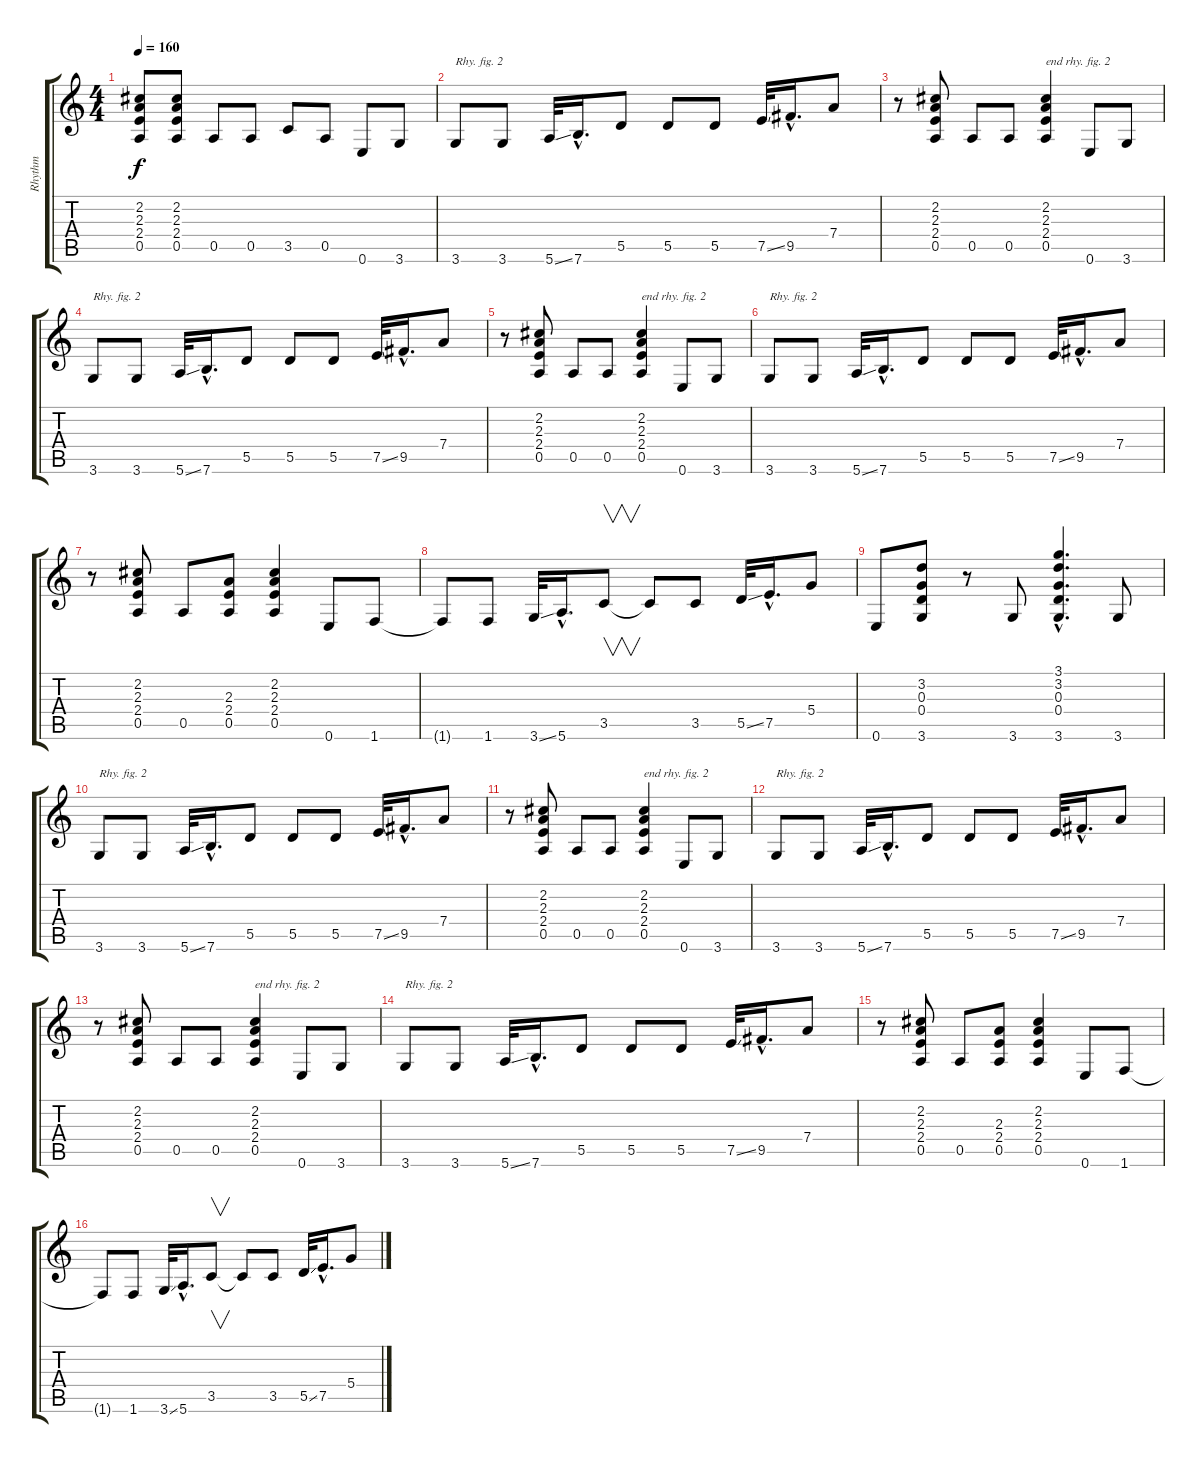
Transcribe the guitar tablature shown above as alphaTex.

\track ("Rhythm" "Rhythm") {instrument overdrivenguitar}
\staff {score tabs}
\tuning (E4 B3 G3 D3 A2 E2) {hide}
\ts (4 4)
\tempo 160
\clef g2
\ks c
(2.2{t} 2.3{t} 2.4{t} 0.5{t}).8{dy f} (2.2 2.3 2.4 0.5).8 0.5.8 0.5.8 3.5.8 0.5.8 0.6.8 3.6.8 |
3.6.8{txt "Rhy. fig. 2"} 3.6.8 5.6{ss}.32 7.6{hac}.16{d} 5.5.8 5.5.8 5.5.8 7.5{ss}.32 9.5{hac}.16{d} 7.4.8 |
r.8 (2.2 2.3 2.4 0.5).8 0.5.8 0.5.8 (2.2 2.3 2.4 0.5).4{txt "end rhy. fig. 2"} 0.6.8 3.6.8 |
3.6.8{txt "Rhy. fig. 2"} 3.6.8 5.6{ss}.32 7.6{hac}.16{d} 5.5.8 5.5.8 5.5.8 7.5{ss}.32 9.5{hac}.16{d} 7.4.8 |
r.8 (2.2 2.3 2.4 0.5).8 0.5.8 0.5.8 (2.2 2.3 2.4 0.5).4{txt "end rhy. fig. 2"} 0.6.8 3.6.8 |
3.6.8{txt "Rhy. fig. 2"} 3.6.8 5.6{ss}.32 7.6{hac}.16{d} 5.5.8 5.5.8 5.5.8 7.5{ss}.32 9.5{hac}.16{d} 7.4.8 |
r.8 (2.2 2.3 2.4 0.5).8 0.5.8 (2.3 2.4 0.5).8 (2.2 2.3 2.4 0.5).4 0.6.8 1.6.8 |
1.6{t}.8 1.6.8 3.6{ss}.32 5.6{hac}.16{d} 3.5.8{v} 3.5{t}.8 3.5.8 5.5{ss}.32 7.5{hac}.16{d} 5.4.8 |
0.6.8 (3.2 0.3 0.4 3.6).8 r.8 3.6.8 (3.1{hac} 3.2{hac} 0.3{hac} 0.4{hac} 3.6{hac}).4{d} 3.6.8 |
3.6.8{txt "Rhy. fig. 2"} 3.6.8 5.6{ss}.32 7.6{hac}.16{d} 5.5.8 5.5.8 5.5.8 7.5{ss}.32 9.5{hac}.16{d} 7.4.8 |
r.8 (2.2 2.3 2.4 0.5).8 0.5.8 0.5.8 (2.2 2.3 2.4 0.5).4{txt "end rhy. fig. 2"} 0.6.8 3.6.8 |
3.6.8{txt "Rhy. fig. 2"} 3.6.8 5.6{ss}.32 7.6{hac}.16{d} 5.5.8 5.5.8 5.5.8 7.5{ss}.32 9.5{hac}.16{d} 7.4.8 |
r.8 (2.2 2.3 2.4 0.5).8 0.5.8 0.5.8 (2.2 2.3 2.4 0.5).4{txt "end rhy. fig. 2"} 0.6.8 3.6.8 |
3.6.8{txt "Rhy. fig. 2"} 3.6.8 5.6{ss}.32 7.6{hac}.16{d} 5.5.8 5.5.8 5.5.8 7.5{ss}.32 9.5{hac}.16{d} 7.4.8 |
r.8 (2.2 2.3 2.4 0.5).8 0.5.8 (2.3 2.4 0.5).8 (2.2 2.3 2.4 0.5).4 0.6.8 1.6.8 |
1.6{t}.8 1.6.8 3.6{ss}.32 5.6{hac}.16{d} 3.5.8{v} 3.5{t}.8 3.5.8 5.5{ss}.32 7.5{hac}.16{d} 5.4.8
